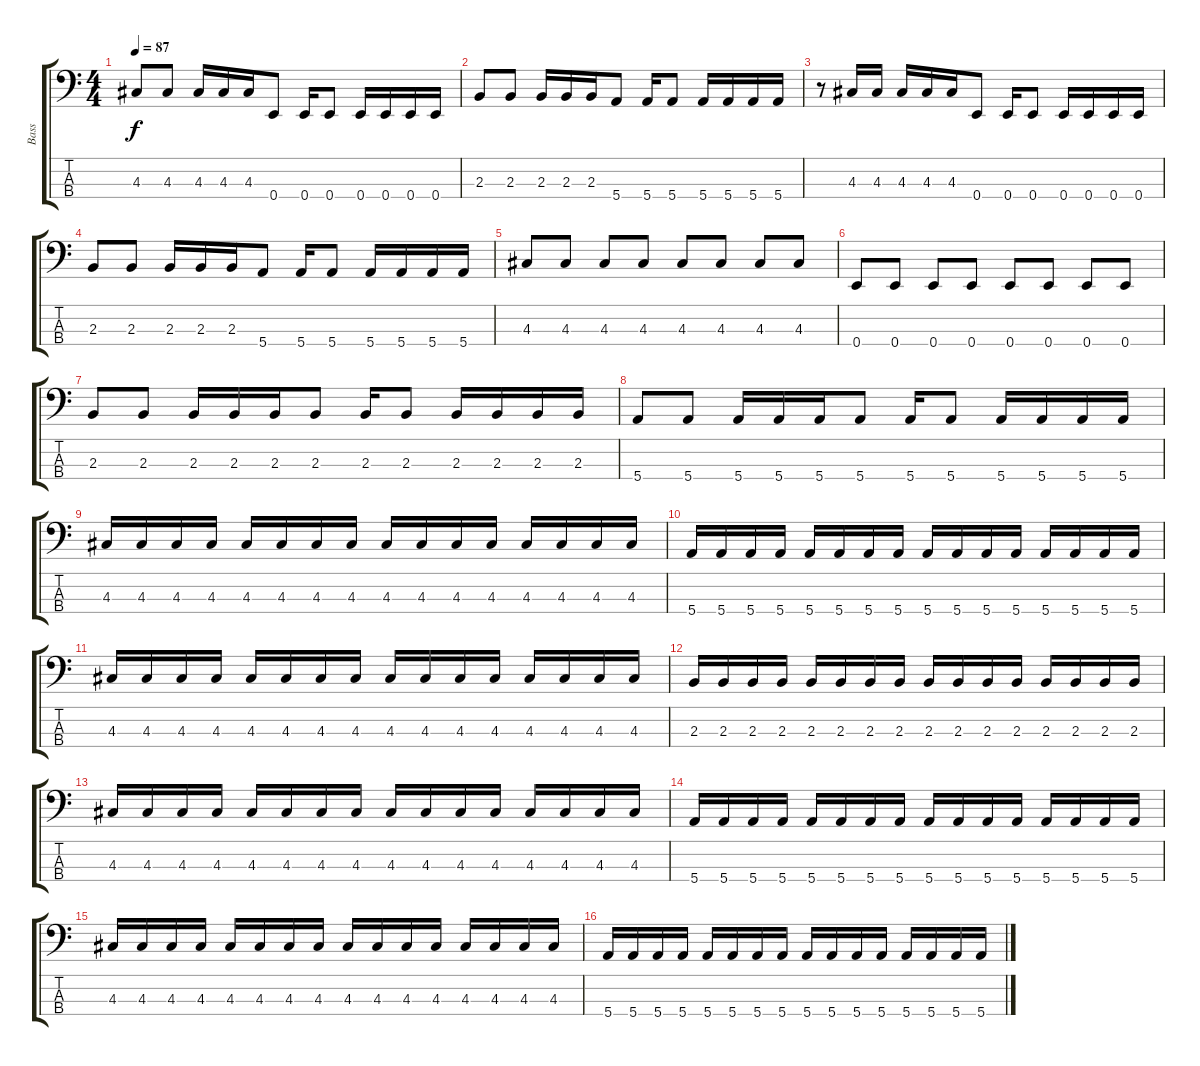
\track ("Bass" "Bass") {instrument electricbassfinger}
\staff {score tabs}
\tuning (G2 D2 A1 E1) {hide}
\ts (4 4)
\tempo 87
\clef f4
\ks c
4.3.8{dy f} 4.3.8 4.3.16 4.3.16 4.3.16 0.4.8 0.4.16 0.4.8 0.4.16 0.4.16 0.4.16 0.4.16 |
2.3.8 2.3.8 2.3.16 2.3.16 2.3.16 5.4.8 5.4.16 5.4.8 5.4.16 5.4.16 5.4.16 5.4.16 |
r.8 4.3.16 4.3.16 4.3.16 4.3.16 4.3.16 0.4.8 0.4.16 0.4.8 0.4.16 0.4.16 0.4.16 0.4.16 |
2.3.8 2.3.8 2.3.16 2.3.16 2.3.16 5.4.8 5.4.16 5.4.8 5.4.16 5.4.16 5.4.16 5.4.16 |
4.3.8 4.3.8 4.3.8 4.3.8 4.3.8 4.3.8 4.3.8 4.3.8 |
0.4.8 0.4.8 0.4.8 0.4.8 0.4.8 0.4.8 0.4.8 0.4.8 |
2.3.8 2.3.8 2.3.16 2.3.16 2.3.16 2.3.8 2.3.16 2.3.8 2.3.16 2.3.16 2.3.16 2.3.16 |
5.4.8 5.4.8 5.4.16 5.4.16 5.4.16 5.4.8 5.4.16 5.4.8 5.4.16 5.4.16 5.4.16 5.4.16 |
4.3.16 4.3.16 4.3.16 4.3.16 4.3.16 4.3.16 4.3.16 4.3.16 4.3.16 4.3.16 4.3.16 4.3.16 4.3.16 4.3.16 4.3.16 4.3.16 |
5.4.16 5.4.16 5.4.16 5.4.16 5.4.16 5.4.16 5.4.16 5.4.16 5.4.16 5.4.16 5.4.16 5.4.16 5.4.16 5.4.16 5.4.16 5.4.16 |
4.3.16 4.3.16 4.3.16 4.3.16 4.3.16 4.3.16 4.3.16 4.3.16 4.3.16 4.3.16 4.3.16 4.3.16 4.3.16 4.3.16 4.3.16 4.3.16 |
2.3.16 2.3.16 2.3.16 2.3.16 2.3.16 2.3.16 2.3.16 2.3.16 2.3.16 2.3.16 2.3.16 2.3.16 2.3.16 2.3.16 2.3.16 2.3.16 |
4.3.16 4.3.16 4.3.16 4.3.16 4.3.16 4.3.16 4.3.16 4.3.16 4.3.16 4.3.16 4.3.16 4.3.16 4.3.16 4.3.16 4.3.16 4.3.16 |
5.4.16 5.4.16 5.4.16 5.4.16 5.4.16 5.4.16 5.4.16 5.4.16 5.4.16 5.4.16 5.4.16 5.4.16 5.4.16 5.4.16 5.4.16 5.4.16 |
4.3.16 4.3.16 4.3.16 4.3.16 4.3.16 4.3.16 4.3.16 4.3.16 4.3.16 4.3.16 4.3.16 4.3.16 4.3.16 4.3.16 4.3.16 4.3.16 |
5.4.16 5.4.16 5.4.16 5.4.16 5.4.16 5.4.16 5.4.16 5.4.16 5.4.16 5.4.16 5.4.16 5.4.16 5.4.16 5.4.16 5.4.16 5.4.16
